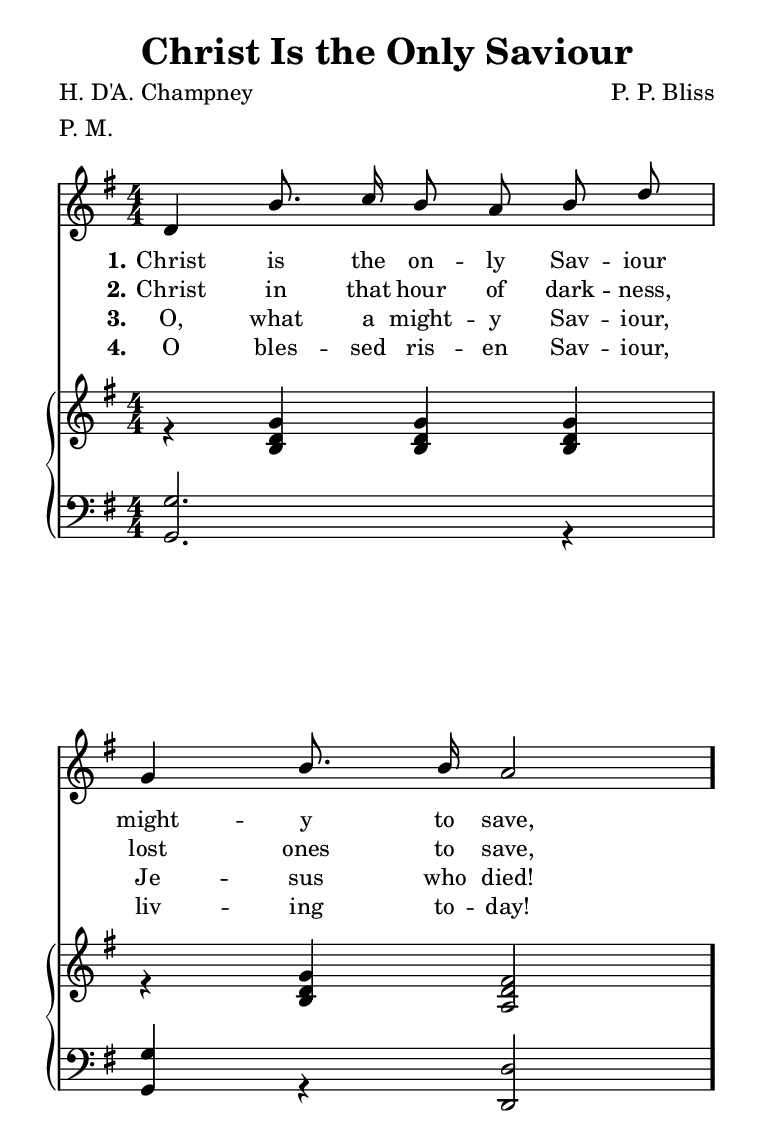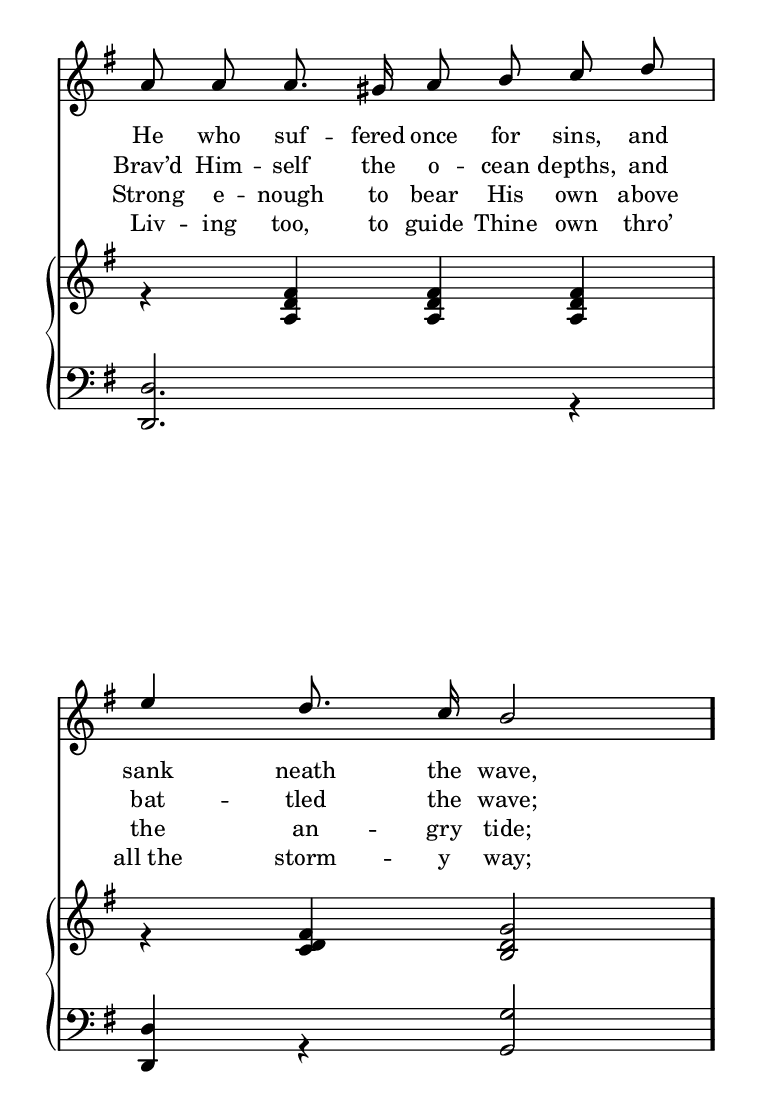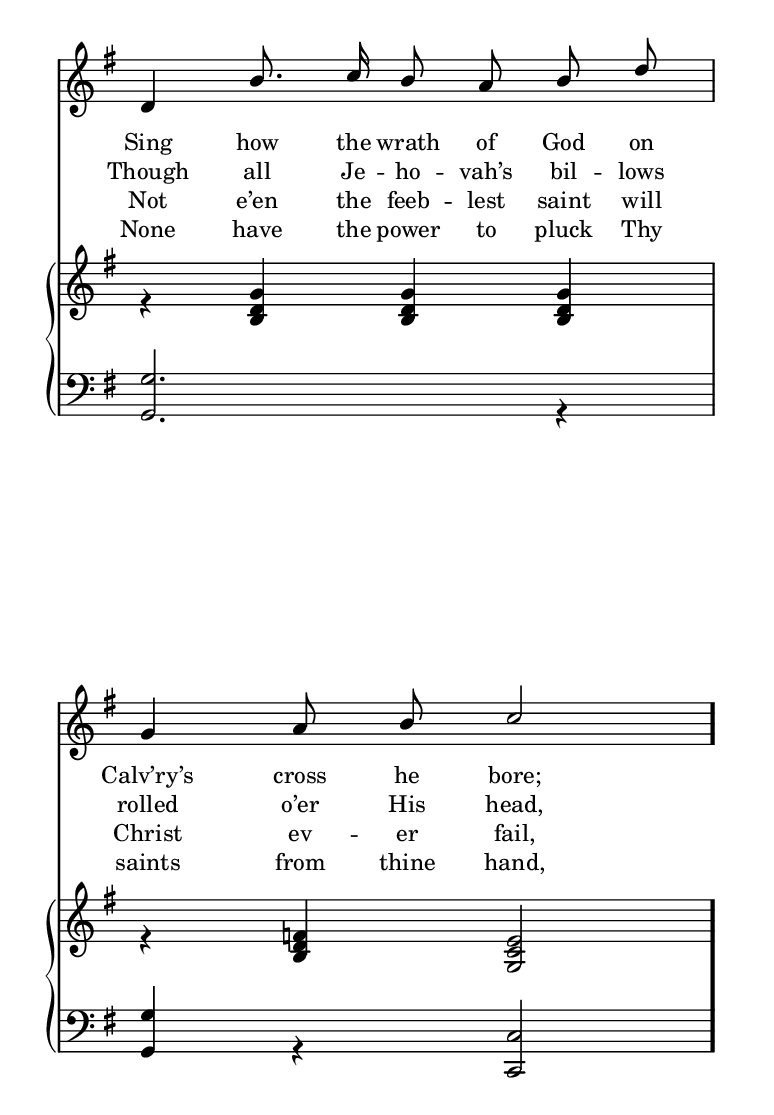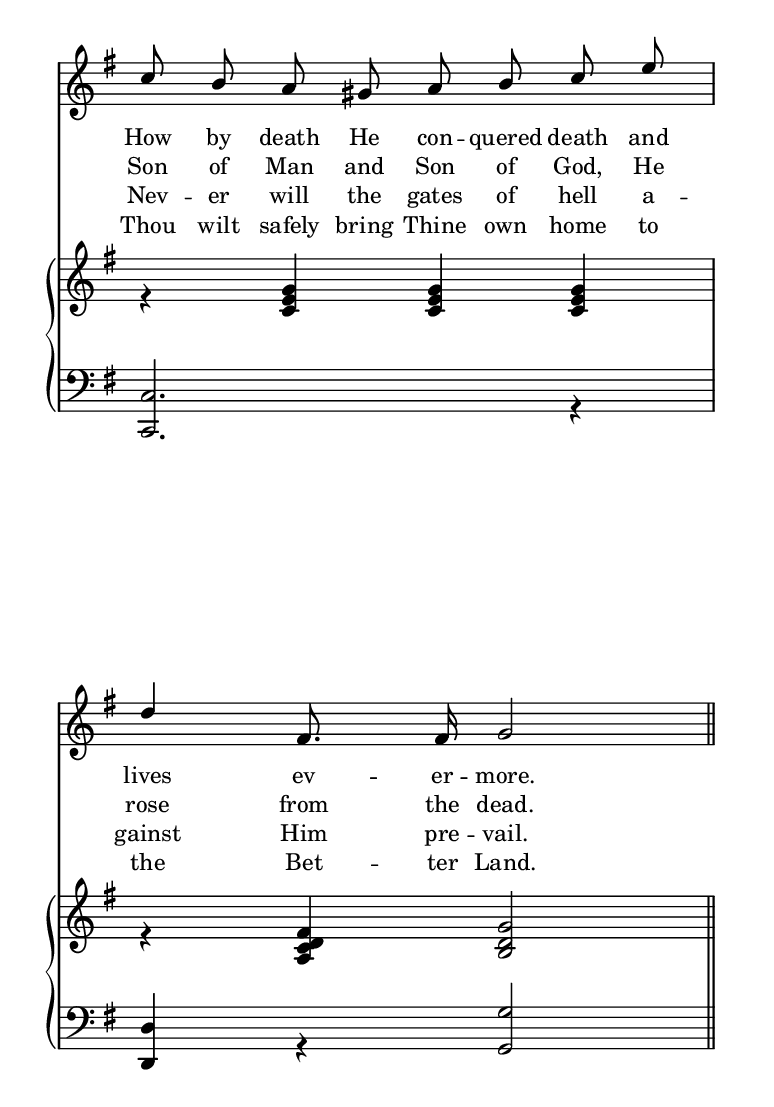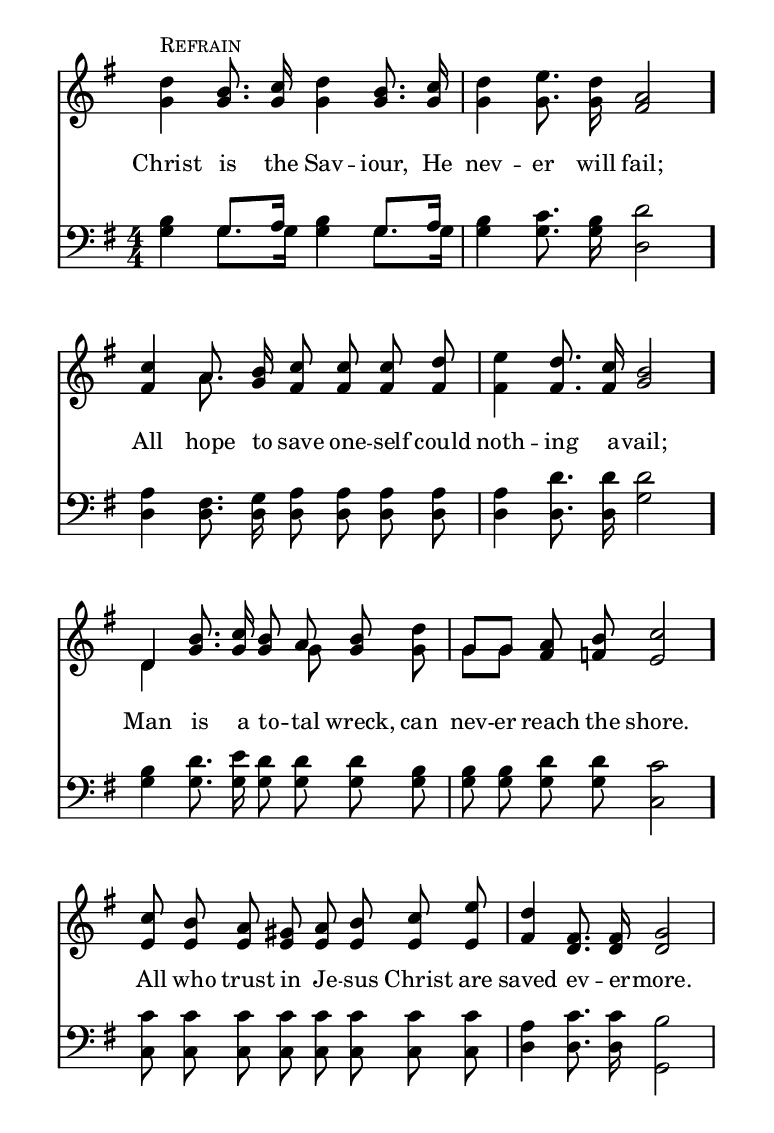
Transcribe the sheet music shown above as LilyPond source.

\include "common/global.ily"
\paper {
  \include "common/paper.ily"
  ragged-last-bottom = ##t
  systems-per-page = ##f
  page-count = #(cond (is-eogsized 2) (#t #f))
}

\header{
  hymnnumber = "65"
  title = "Christ Is the Only Saviour"
  tunename = "The Lifeboat"
  meter = "P. M."
  poet = "H. D'A. Champney"
  composer = "P. P. Bliss"
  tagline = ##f
}

% for fermata in MIDI
ta = { \tempo 4=80 }
tb = { \tempo 4=40 }

patternAA = { c4 c8. c16 c8 c8 c8 c8 | c4 c8. c16 c2 }
patternAB = { c4 c8. c16 c8 c8 c8 c8 | c4 c8  c8  c2 }
patternAC = { c4 c8. c16 c4 c8.  c16 | c4 c8. c16 c2 }
patternAD = { c4 c8. c16 c8 c8 c8 c8 | c8 c8 c8 c8 c2 }
patternAE = { c8 c8 c8. c16 c8 c8 c8 c8 | c4 c8. c16 c2 }

patternBA = { c8 c8 c8 c8 c8 c8 c8 c8 | c4 c8. c16 c2 }

global = {
  \include "common/overrides.ily"
  \override Staff.TimeSignature.style = #'numbered
  \time 4/4
  \override Score.MetronomeMark.transparent = ##t % hide all fermata changes too
  \ta
  \key g \major
  \autoBeamOff
}

notesAlto = {
\global
\relative e' {

  \changePitch \patternAC { g g g g g g | g g g fis }
  \changePitch \patternAA { fis a g fis fis fis fis | fis fis fis g }
  \changePitch \patternAD { d g g g g g g | g g fis f e }
  \changePitch \patternBA { e e e e e e e e | fis d d d }

}
}

notesTenor = {
\global
\relative a {

  \changePitch \patternAC { b g a b g a | b c b d }
  \changePitch \patternAA { a fis g a a a a | a d d d }
  \changePitch \patternAD { b d e d d d b | b b d d c }
  \changePitch \patternBA { c c c c c c c c | a c c b }

}
}

notesBass = {
\global
\relative f {

  \changePitch \patternAC { g g g g g g | g g g d }
  \changePitch \patternAA { d d d d d d d | d d d g }
  \changePitch \patternAD { g g g g g g g | g g g g c, }
  \changePitch \patternBA { c c c c c c c c | d d d g, }

}
}

Refrain = \lyricmode {

Christ is the Sav -- iour, He nev -- er will fail; \bar "."
All hope to save one -- self could noth -- ing a -- vail; \bar "."
Man is a to -- tal wreck, can nev -- er reach the shore. \bar "." \break
All who trust in Je -- sus Christ are saved ev -- er -- more. \bar "."

}

notesSopranoRefrain = {
\global
\relative c' {

  << s^\markup { \small \caps "Refrain" }
  \changePitch \patternAC { d' b c d b c | d e d a  } >>
  \changePitch \patternAA { c a b c c c d | e d c b }
  \changePitch \patternAD { d, b' c b a b d | g, g a b c }
  \changePitch \patternBA { c b a gis a b c e | d fis, fis g }

}
}

notesSoprano = {
\global
\relative c' {

  \changePitch \patternAA { d b' c b a b d | g, b b a }
  \changePitch \patternAE { a a a gis a b c d | e d c b } % patternAA in the original, but nonsensical
  \changePitch \patternAB { d, b' c b a b d | g, a b c }
  \changePitch \patternBA { c b a gis a b c e | d fis, fis g }

  \bar "||"

}
}

notesRightHand = {
\global
\override Stem.direction = #UP
\relative e' {

r4 < b d g >4 < b d g >4 < b d g >4 | r4 < b d g >4 < a d fis >2
r4 < a d fis >4 < a d fis >4 < a d fis >4 | r4 < c d fis >4 < b d g >2
r4 < b d g >4 < b d g >4 < b d g >4 | r4 < b d f >4 < g c e >2
r4 < c e g >4 < c e g >4 < c e g >4 | r4 < a c d fis >4 < b d g >2

}
}

notesLeftHand = {
\global
\override Stem.direction = #UP
\clef bass
\relative f, {

< g g' >2. r4 | < g g' >4 r4 < d d' >2 
< d d' >2. r4 | < d d' >4 r4 < g g' >2 
< g g' >2. r4 | < g g' >4 r4 < c, c' >2 
< c c' >2. r4 | < d d' >4 r4 < g g' >2 

}
}

wordsA = \lyricmode {
\set stanza = "1."

Christ is the on -- ly Sav -- iour might -- y to save, \bar "."
He who suf -- fered once for sins, and sank neath the wave, \bar "."
Sing how the wrath of God on Calv’ry’s cross he bore; \bar "."
How by death He con -- quered death and lives ev -- er -- more. \bar "."

}

wordsB = \lyricmode {
\set stanza = "2."

Christ in that hour of dark -- ness, lost ones to save,
Brav’d Him -- self the o -- cean depths, and bat -- tled the wave;
Though all Je -- ho -- vah’s bil -- lows rolled o’er His head,
Son of Man and Son of God, He rose from the dead.

}

wordsC = \lyricmode {
\set stanza = "3."

O, what a might -- y Sav -- iour, Je -- sus who died!
Strong e -- nough to bear His own above the an -- gry tide; % a -- bove ?
Not e’en the feeb -- lest saint will Christ ev -- er fail,
Nev -- er will the gates of hell a -- gainst Him pre -- vail.

}

wordsD = \lyricmode {
\set stanza = "4."

O bles -- sed ris -- en Sav -- iour, liv -- ing to -- day!
Liv -- ing too, to guide Thine own thro’ all_the storm -- y way;
None have the power to pluck Thy saints from thine hand,
Thou wilt safely bring Thine own home to the Bet -- ter Land.

}

\score {
  \context ChoirStaff <<
    \context Staff = upper <<
      \set ChoirStaff.systemStartDelimiter = #'SystemStartBar
      \set ChoirStaff.printPartCombineTexts = ##f
      \context Voice  = sopranos { \voiceOne << \notesSoprano >> }
      \context Lyrics = one   \lyricsto sopranos \wordsA
      \context Lyrics = two   \lyricsto sopranos \wordsB
      \context Lyrics = three \lyricsto sopranos \wordsC
      \context Lyrics = four  \lyricsto sopranos \wordsD
    >>
    \context PianoStaff = men <<
      \context Voice  = righthand { \voiceTwo << \notesRightHand >> }
      \context Voice  = lefthand { \voiceTwo << \notesLeftHand >> }
    >>
  >>
  \layout {
    \include "common/layout.ily"
  }
}

\pageBreak

\score {
  \context ChoirStaff <<
    \context Staff = upper <<
      \set ChoirStaff.systemStartDelimiter = #'SystemStartBar
      \set ChoirStaff.printPartCombineTexts = ##f
      \override Staff.TimeSignature.stencil = ##f
      \partcombine #'(2 . 9) \notesSopranoRefrain \notesAlto
      \context NullVoice = sopranosRefrain { \voiceOne << \notesSopranoRefrain >> }
      \context NullVoice = altos { \voiceTwo << \notesAlto >> }
      \context Lyrics = one   \lyricsto sopranosRefrain \Refrain
    >>
    \context Staff = men <<
      \clef bass
      \set ChoirStaff.printPartCombineTexts = ##f
      \partcombine #'(2 . 9) \notesTenor \notesBass
      \context NullVoice = tenors { \voiceOne << \notesTenor >> }
      \context NullVoice = basses { \voiceTwo << \notesBass >> }
    >>
  >>
  \layout {
    \include "common/layout.ily"
  }
}


\score {
  \new Score {
    \context ChoirStaff <<
      \new Staff = upper <<
        \set ChoirStaff.systemStartDelimiter = #'SystemStartBar
        \new Voice  = sopranos { \voiceOne { << \notesSoprano >> << \notesSopranoRefrain >> } }
        \new Voice  = altos { \voiceTwo { \repeat unfold 32 { \skip 4 } << \notesAlto >> } }
        \new Lyrics = one   \lyricsto sopranos \wordsA \Refrain
        \new Lyrics = two   \lyricsto sopranos \wordsB
        \new Lyrics = three \lyricsto sopranos \wordsC
        \new Lyrics = four  \lyricsto sopranos \wordsD
      >>
      \new PianoStaff = men <<
        \new Voice  = righthand { \voiceTwo << \notesRightHand >> }
        \new Voice  = lefthand { \voiceTwo << \notesLeftHand >> }
        \new Voice  = tenors { \voiceOne { \repeat unfold 32 { \skip 4 } << \notesTenor >> } }
        \new Voice  = basses { \voiceTwo { \repeat unfold 32 { \skip 4 } << \notesBass >> } }
      >>
    >>
  }
  \midi{
    \include "common/midi.ily"
  }
}

\version "2.19.49"  % necessary for upgrading to future LilyPond versions.

% vi:set et ts=2 sw=2 ai nocindent syntax=lilypond:
